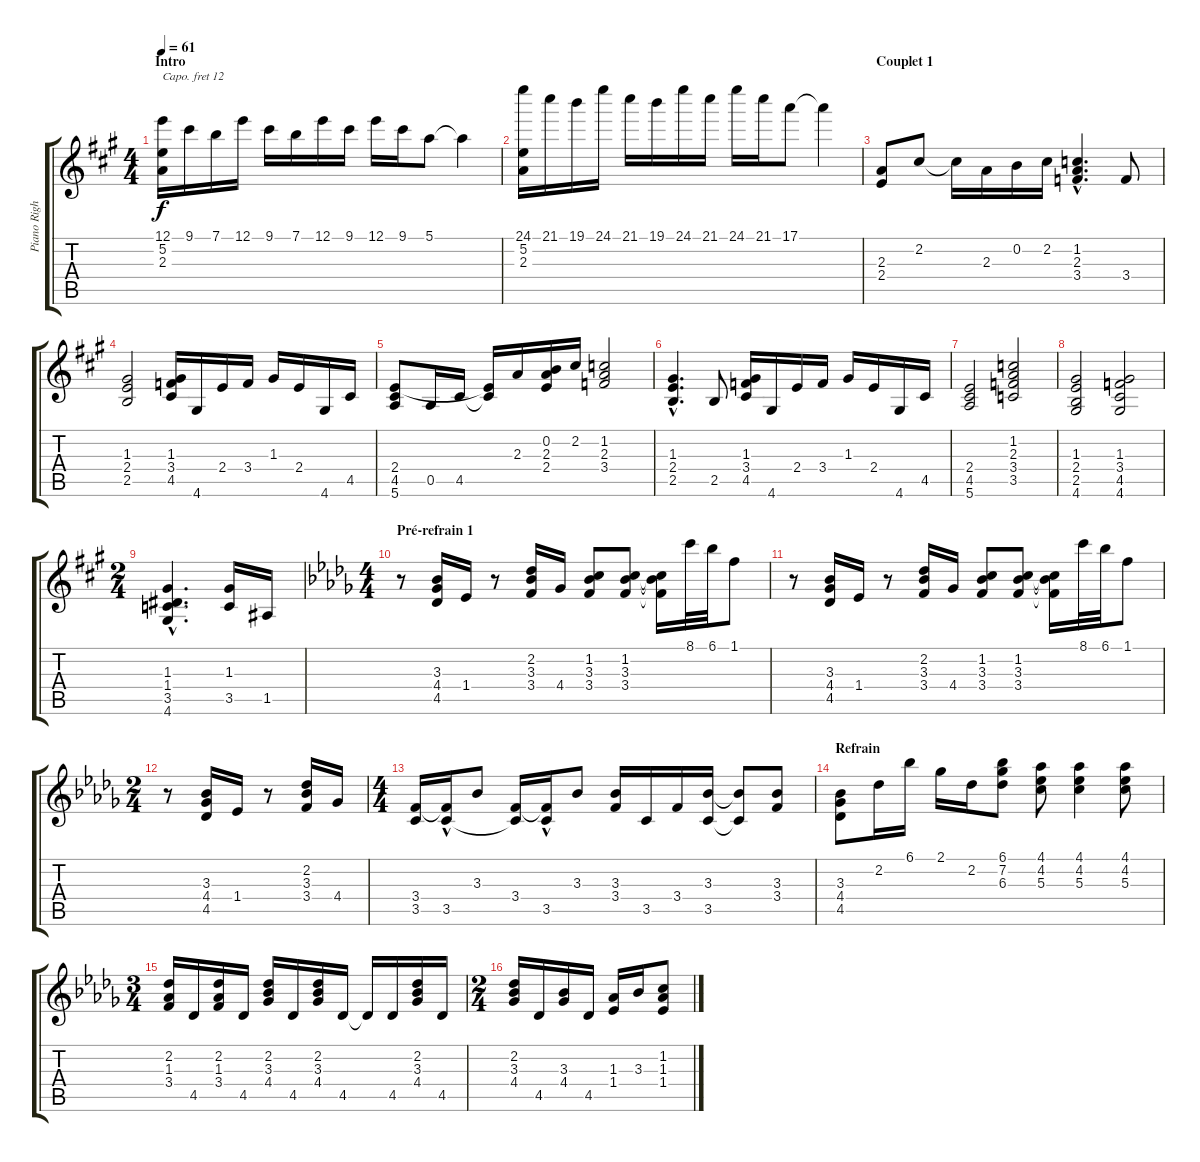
\track ("Piano Right Hand" "Piano Righ") {instrument acousticgrandpiano}
\staff {score tabs}
\capo 12
\tuning (E4 B3 G3 D3 A2 E2) {hide}
\ts (4 4)
\section ("" "Intro")
\tempo 61
\clef g2
\ks a
(12.1 5.2 2.3).16{dy f instrument acousticgrandpiano} 9.1.16 7.1.16 12.1.16 9.1.16 7.1.16 12.1.16 9.1.16 12.1.16 9.1.16 5.1.8 5.1{t}.4 |
(24.1 5.2 2.3).16 21.1.16 19.1.16 24.1.16 21.1.16 19.1.16 24.1.16 21.1.16 24.1.16 21.1.16 17.1.8 17.1{t}.4 |
\section ("" "Couplet 1")
(2.3 2.4).8 2.2.8 2.2{t}.16 2.3.16 0.2.16 2.2.16 (1.2 2.3 3.4{hac}).4{d} 3.4.8 |
(1.3 2.4 2.5).2 (1.3 3.4 4.5).16 4.6.16 2.4.16 3.4.16 1.3.16 2.4.16 4.6.16 4.5.16 |
(2.4 4.5 5.6).8 0.5.16 4.5.16 (2.4{t} 4.5{t}).16 2.3.16 (0.2 2.3 2.4).16 2.2.16 (1.2 2.3 3.4).2 |
(1.3 2.4 2.5{hac}).4{d} 2.5.8 (1.3 3.4 4.5).16 4.6.16 2.4.16 3.4.16 1.3.16 2.4.16 4.6.16 4.5.16 |
(2.4 4.5 5.6).2 (1.2 2.3 3.4 3.5).2 |
(1.3 2.4 2.5 4.6).2 (1.3 3.4 4.5 4.6).2 |
\ts (2 4)
(1.3{hac} 1.4{hac} 3.5{hac} 4.6{hac}).4{d} (1.3 3.5).16 1.5.16 |
\ts (4 4)
\section ("" "Pré-refrain 1")
\ks db
r.8 (3.3 4.4 4.5).16 1.4.16 r.8 (2.2 3.3 3.4).16 4.4.16 (1.2 3.3 3.4).8 (1.2 3.3 3.4).8 (1.2{t} 3.3{t} 3.4{t}).16 8.1.32 6.1.32 1.1.8 |
r.8 (3.3 4.4 4.5).16 1.4.16 r.8 (2.2 3.3 3.4).16 4.4.16 (1.2 3.3 3.4).8 (1.2 3.3 3.4).8 (1.2{t} 3.3{t} 3.4{t}).16 8.1.32 6.1.32 1.1.8 |
\ts (2 4)
r.8 (3.3 4.4 4.5).16 1.4.16 r.8 (2.2 3.3 3.4).16 4.4.16 |
\ts (4 4)
(3.4 3.5).16 (3.4{t} 3.5{hac}).16 3.3.8 (3.4 3.5{t}).16 (3.4{t} 3.5{hac}).16 3.3.8 (3.3 3.4).16 3.5.16 3.4.16 (3.3 3.5).16 (3.3{t} 3.5{t}).8 (3.3 3.4).8 |
\section ("" "Refrain")
(3.3 4.4 4.5).8 2.2.16 6.1.16 2.1.16 2.2.16 (6.1 7.2 6.3).8 (4.1 4.2 5.3).8 (4.1 4.2 5.3).4 (4.1 4.2 5.3).8 |
\ts (3 4)
(2.2 1.3 3.4).16 4.5.16 (2.2 1.3 3.4).16 4.5.16 (2.2 3.3 4.4).16 4.5.16 (2.2 3.3 4.4).16 4.5.16 4.5{t}.16 4.5.16 (2.2 3.3 4.4).16 4.5.16 |
\ts (2 4)
(2.2 3.3 4.4).16 4.5.16 (3.3 4.4).16 4.5.16 (1.3 1.4).16 3.3.16 (1.2 1.3 1.4).8
